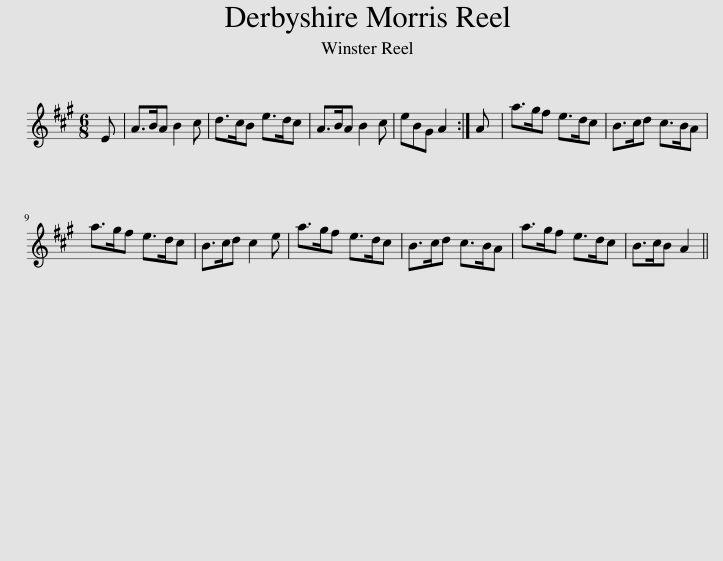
X:1
L:1/8
M:6/8
I:linebreak $
K:A
V:1 treble
V:1
 E | A>BA B2 c | d>cB e>dc | A>BA B2 c | eBG A2 :| %5
 A | a>gf e>dc | B>cd c>BA |$ a>gf e>dc | B>cd c2 e | %10
 a>gf e>dc | B>cd c>BA | a>gf e>dc | B>cB A2 || %14
